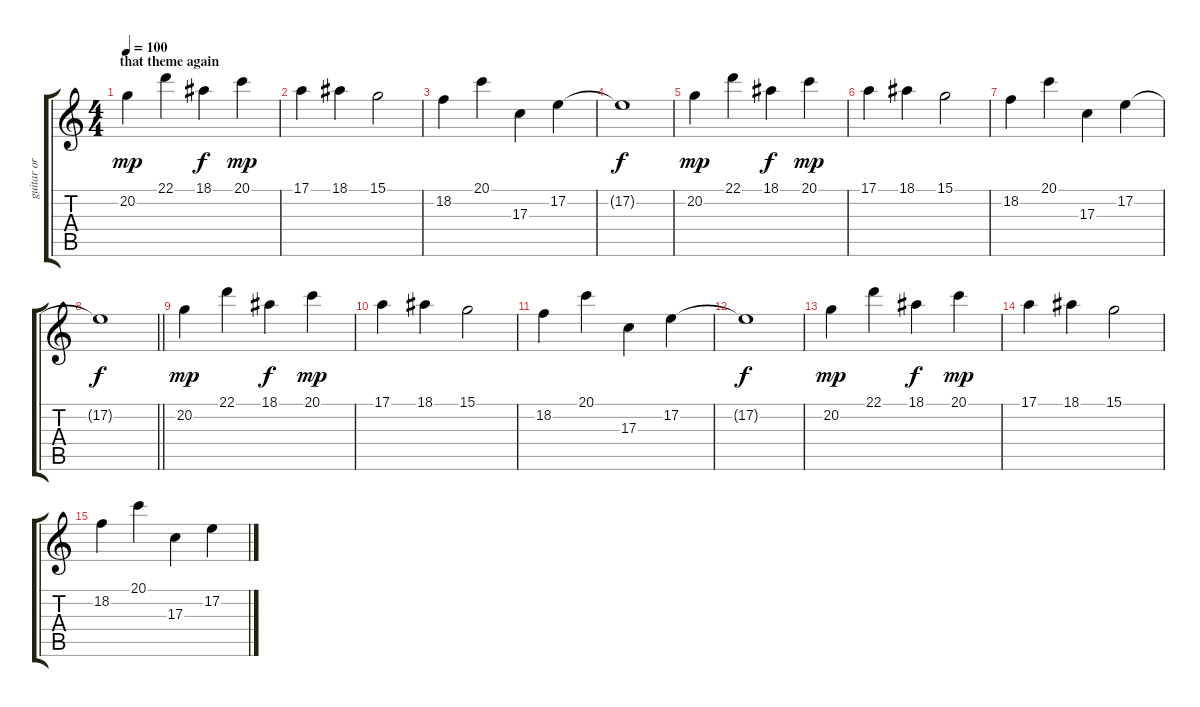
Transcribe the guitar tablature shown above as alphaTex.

\track ("guitar or piano" "guitar or ") {instrument acousticgrandpiano}
\staff {score tabs}
\tuning (E4 B3 G3 D3 A2 E2) {hide}
\ts (4 4)
\section ("" "that theme again")
\tempo 100
\clef g2
\ks c
20.2.4{dy mp volume 16 balance 6 instrument acousticgrandpiano} 22.1.4 18.1.4{dy f} 20.1.4{dy mp} |
17.1.4 18.1.4 15.1.2 |
18.2.4 20.1.4 17.3.4 17.2.4 |
17.2{t}.1{dy f} |
20.2.4{dy mp} 22.1.4 18.1.4{dy f} 20.1.4{dy mp} |
17.1.4 18.1.4 15.1.2 |
18.2.4 20.1.4 17.3.4 17.2.4 |
\barLineRight lightlight
17.2{t}.1{dy f} |
20.2.4{dy mp} 22.1.4 18.1.4{dy f} 20.1.4{dy mp} |
17.1.4 18.1.4 15.1.2 |
18.2.4 20.1.4 17.3.4 17.2.4 |
17.2{t}.1{dy f} |
20.2.4{dy mp} 22.1.4 18.1.4{dy f} 20.1.4{dy mp} |
17.1.4 18.1.4 15.1.2 |
18.2.4 20.1.4 17.3.4 17.2.4
